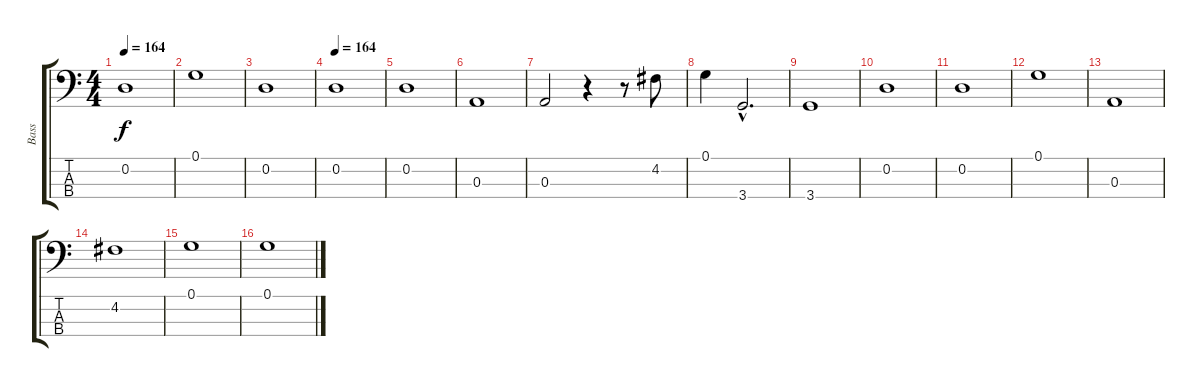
\track ("Bass" "Bass") {instrument fretlessbass}
\staff {score tabs}
\tuning (G2 D2 A1 E1) {hide}
\ts (4 4)
\tempo 164
\clef f4
\ks c
0.2.1{dy f} |
0.1.1 |
0.2.1 |
\tempo 164
0.2.1 |
0.2.1 |
0.3.1 |
0.3.2 r.4 r.8 4.2.8 |
0.1.4 3.4{hac}.2{d} |
3.4.1 |
0.2.1 |
0.2.1 |
0.1.1 |
0.3.1 |
4.2.1 |
0.1.1 |
0.1.1
